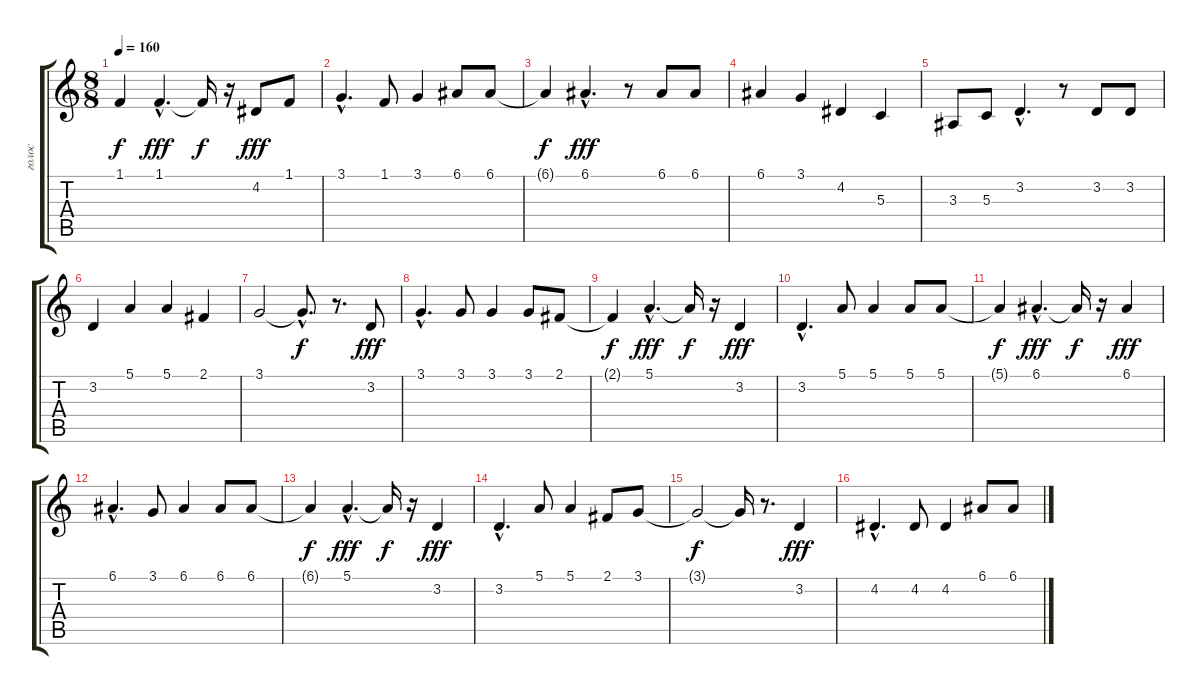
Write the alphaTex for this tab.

\track ("голос" "голос") {instrument synthvoice}
\staff {score tabs}
\tuning (E4 B3 G3 D3 A2 E2) {hide}
\ts (8 8)
\tempo 160
\clef g2
\ks c
1.1{t}.4{dy f} 1.1{hac}.4{d dy fff} 1.1{t}.16{dy f} r.16 4.2.8{dy fff} 1.1.8 |
3.1{hac}.4{d} 1.1.8 3.1.4 6.1.8 6.1.8 |
6.1{t}.4{dy f} 6.1{hac}.4{d dy fff} r.8 6.1.8 6.1.8 |
6.1.4 3.1.4 4.2.4 5.3.4 |
3.3.8 5.3.8 3.2{hac}.4{d} r.8 3.2.8 3.2.8 |
3.2.4 5.1.4 5.1.4 2.1.4 |
3.1.2 3.1{hac t}.8{d dy f} r.8{d} 3.2.8{dy fff} |
3.1{hac}.4{d} 3.1.8 3.1.4 3.1.8 2.1.8 |
2.1{t}.4{dy f} 5.1{hac}.4{d dy fff} 5.1{t}.16{dy f} r.16 3.2.4{dy fff} |
3.2{hac}.4{d} 5.1.8 5.1.4 5.1.8 5.1.8 |
5.1{t}.4{dy f} 6.1{hac}.4{d dy fff} 6.1{t}.16{dy f} r.16 6.1.4{dy fff} |
6.1{hac}.4{d} 3.1.8 6.1.4 6.1.8 6.1.8 |
6.1{t}.4{dy f} 5.1{hac}.4{d dy fff} 5.1{t}.16{dy f} r.16 3.2.4{dy fff} |
3.2{hac}.4{d} 5.1.8 5.1.4 2.1.8 3.1.8 |
3.1{t}.2{dy f} 3.1{t}.16 r.8{d} 3.2.4{dy fff} |
4.2{hac}.4{d} 4.2.8 4.2.4 6.1.8 6.1.8
